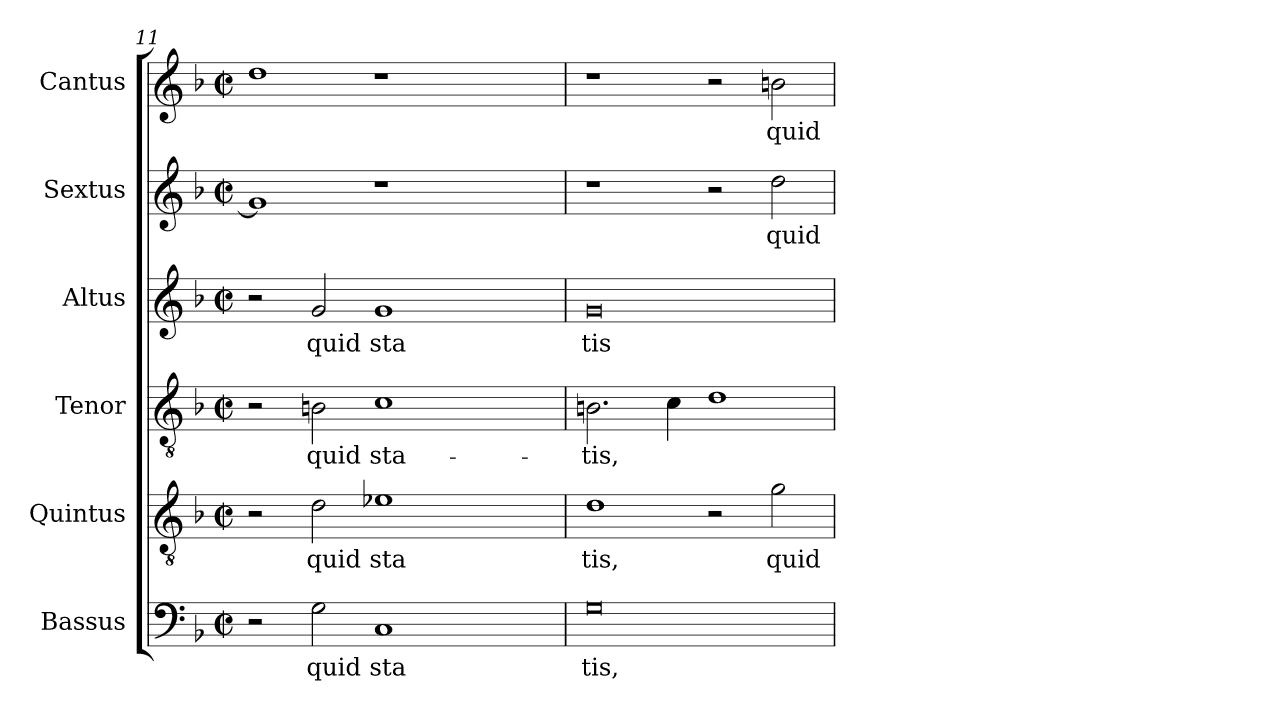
**kern	**text	**kern	**text	**kern	**text	**kern	**text	**kern	**text	**kern	**text
*part6	*part6	*part5	*part5	*part4	*part4	*part3	*part3	*part2	*part2	*part1	*part1
*staff6	*staff6	*staff5	*staff5	*staff4	*staff4	*staff3	*staff3	*staff2	*staff2	*staff1	*staff1
*I"Bassus	*	*I"Quintus	*	*I"Tenor	*	*I"Altus	*	*I"Sextus	*	*I"Cantus	*
*clefF4	*	*clefGv2	*	*clefGv2	*	*clefG2	*	*clefG2	*	*clefG2	*
*k[b-]	*	*k[b-]	*	*k[b-]	*	*k[b-]	*	*k[b-]	*	*k[b-]	*
*F:	*	*F:	*	*F:	*	*F:	*	*F:	*	*F:	*
*M2/2	*	*M2/2	*	*M2/2	*	*M2/2	*	*M2/2	*	*M2/2	*
*met(c|)	*	*met(c|)	*	*met(c|)	*	*met(c|)	*	*met(c|)	*	*met(c|)	*
=11	=11	=11	=11	=11	=11	=11	=11	=11	=11	=11	=11
2r	.	2r	.	2r	.	2r	.	1g]	.	1dd	.
!	!LO:LY:b:cj	!	!LO:LY:b:cj	!	!LO:LY:b:cj	!	!LO:LY:b:cj	!	!	!	!
2G\	quid	2d\	quid	2Bn\	quid	2g/	quid	.	.	.	.
!	!LO:LY:b:cj	!	!LO:LY:b:cj	!	!LO:LY:b:cj	!	!LO:LY:b:cj	!LO:N:vis=1	!	!LO:N:vis=1	!
1C	sta	1e-X	sta	1c	sta-	1g	sta	0r	.	0r	.
1ryy	.	1ryy	.	1ryy	.	1ryy	.	.	.	.	.
=12	=12	=12	=12	=12	=12	=12	=12	=12	=12	=12	=12
!	!LO:LY:b:cj	!	!LO:LY:b:cj	!	!LO:LY:b	!	!LO:LY:b:cj	!	!	!	!
0G	tis,	1d	tis,	2.Bn\	-tis,	0g	tis	1r	.	1r	.
.	.	.	.	4c\	.	.	.	.	.	.	.
.	.	2r	.	1d	.	.	.	2r	.	2r	.
!	!	!	!LO:LY:b:cj	!	!	!	!	!	!LO:LY:b:cj	!	!LO:LY:b:cj
.	.	2g\	quid	.	.	.	.	2dd\	quid	2b\	quid
=	=	=	=	=	=	=	=	=	=	=	=
*-	*-	*-	*-	*-	*-	*-	*-	*-	*-	*-	*-
